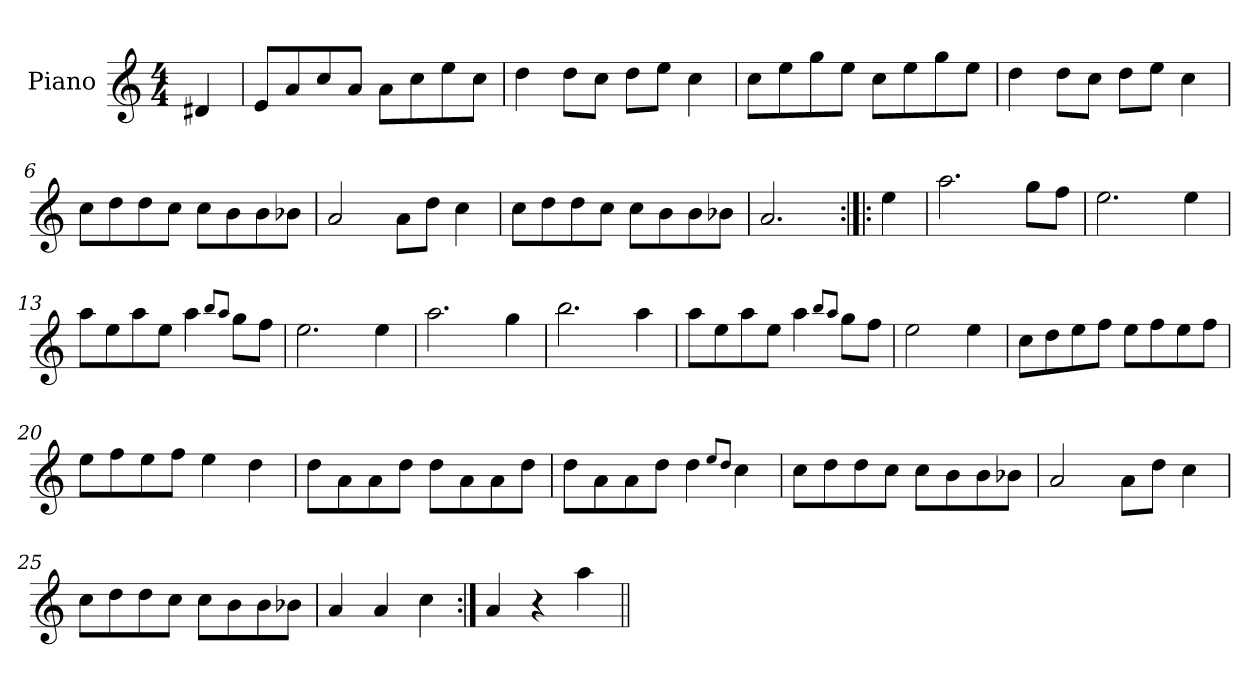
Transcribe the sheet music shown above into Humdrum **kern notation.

**kern
*part1
*staff1
*I"Piano
*I'Pno
*clefG2
*k[]
*M4/4
=1
4d#X/
=2
8e/L
8a/
8cc/
8a/J
8a\L
8cc\
8ee\
8cc\J
=3
4dd\
8dd\L
8cc\J
8dd\L
8ee\J
4cc\
=4
8cc\L
8ee\
8gg\
8ee\J
8cc\L
8ee\
8gg\
8ee\J
=5
4dd\
8dd\L
8cc\J
8dd\L
8ee\J
4cc\
!!LO:LB:g=z
=6
8cc\L
8dd\
8dd\
8cc\J
8cc\L
8b\
8b\
8b-X\J
=7
2a/
8a\L
8dd\J
4cc\
=8
8cc\L
8dd\
8dd\
8cc\J
8cc\L
8b\
8b\
8b-X\J
=9
2.a/
=10:|!|:
4ee\
=11
2.aa\
8gg\L
8ff\J
=12
2.ee\
4ee\
!!LO:LB:g=z
=13
8aa\L
8ee\
8aa\
8ee\J
4aa\
8qbb/L
8qaa/J
8gg\L
8ff\J
=14
2.ee\
4ee\
=15
2.aa\
4gg\
=16
2.bb\
4aa\
=17
8aa\L
8ee\
8aa\
8ee\J
4aa\
8qbb/L
8qaa/J
8gg\L
8ff\J
=18
2ee\
4ee\
!!LO:LB:g=z
=19
8cc\L
8dd\
8ee\
8ff\J
8ee\L
8ff\
8ee\
8ff\J
=20
8ee\L
8ff\
8ee\
8ff\J
4ee\
4dd\
=21
8dd\L
8a\
8a\
8dd\J
8dd\L
8a\
8a\
8dd\J
=22
8dd\L
8a\
8a\
8dd\J
4dd\
8qee/L
8qdd/J
4cc\
=23
8cc\L
8dd\
8dd\
8cc\J
8cc\L
8b\
8b\
8b-X\J
!!LO:LB:g=z
=24
2a/
8a\L
8dd\J
4cc\
=25
8cc\L
8dd\
8dd\
8cc\J
8cc\L
8b\
8b\
8b-X\J
=26
4a/
4a/
4cc\
=27:|!
4a/
4r
4aa\
=||
*-
